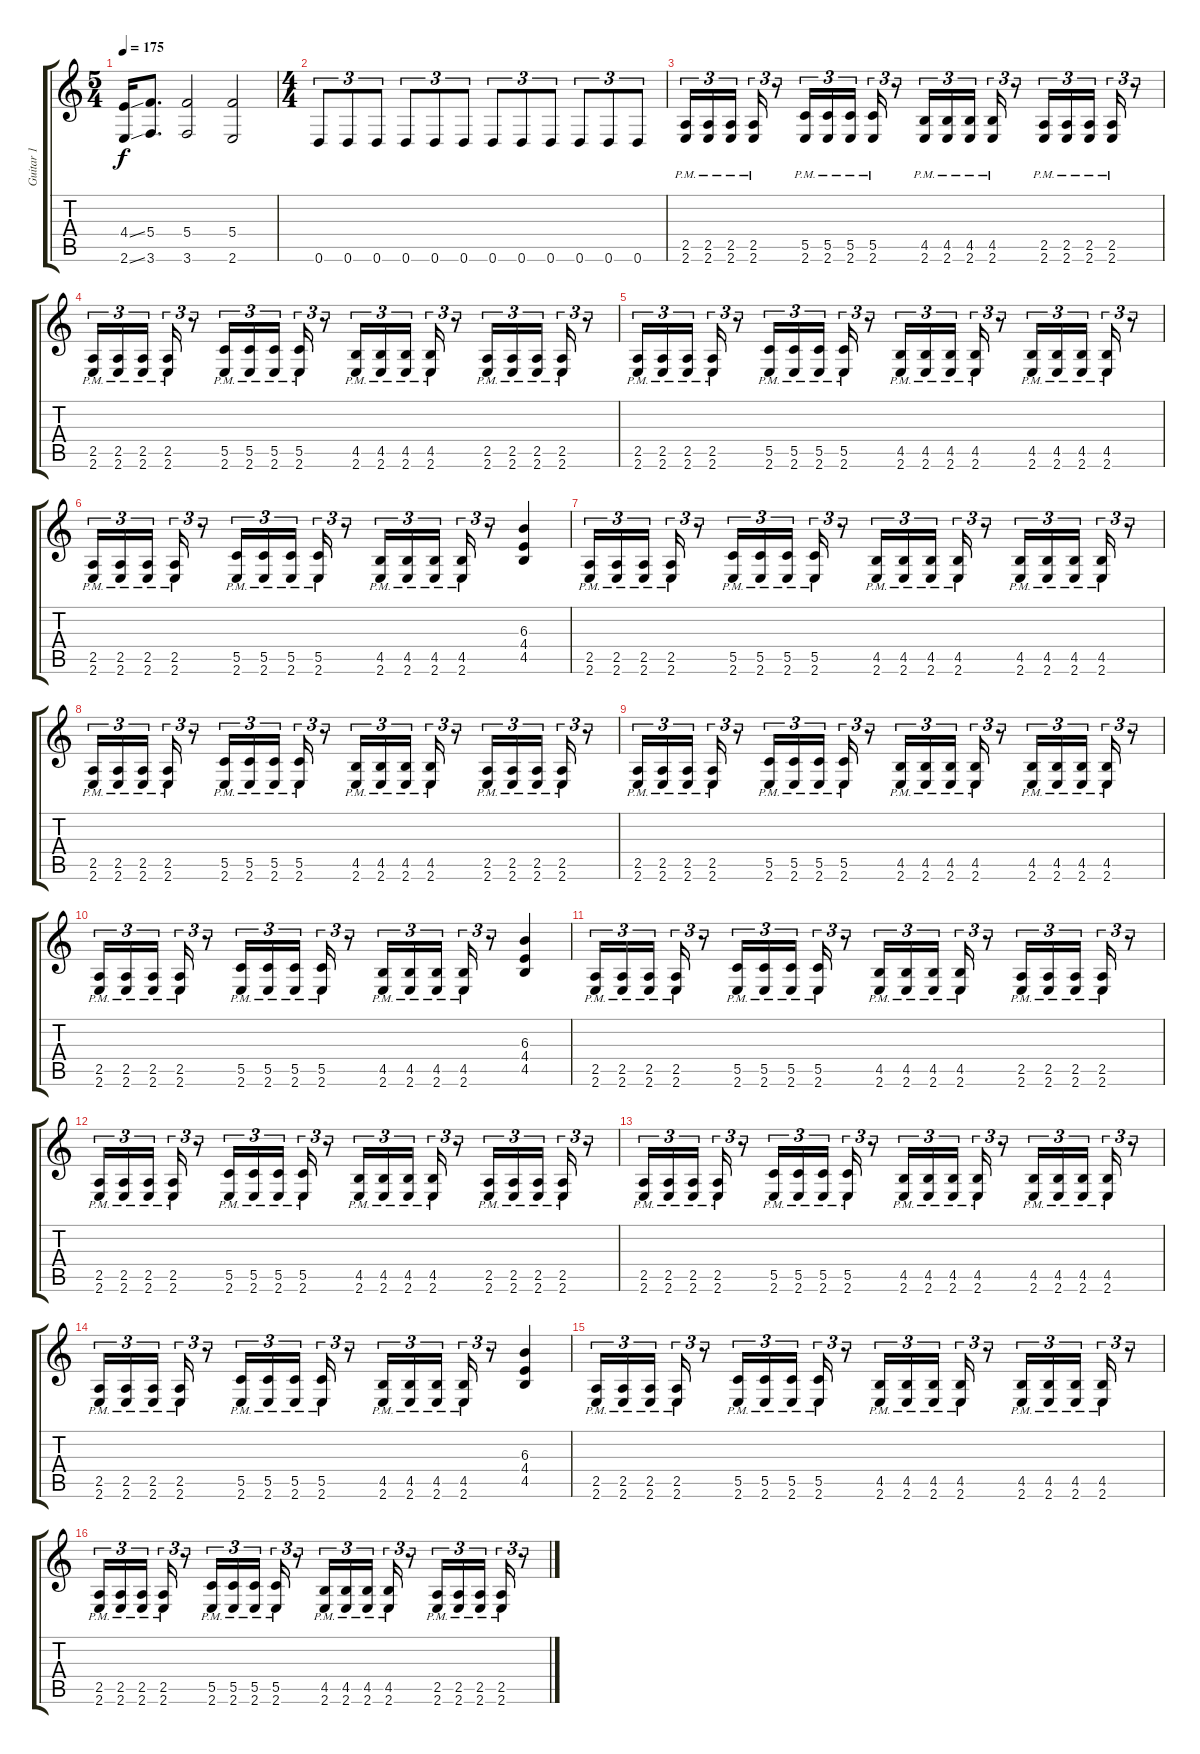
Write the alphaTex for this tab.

\track ("Guitar 1" "Guitar 1") {instrument distortionguitar}
\staff {score tabs}
\tuning (D4 A3 F3 C3 G2 D2) {hide}
\ts (5 4)
\tempo 175
\clef g2
\ks c
(4.4{ss} 2.6{ss}).16{dy f} (5.4 3.6).8{d} (5.4 3.6).2 (5.4 2.6).2 |
\ts (4 4)
0.6.8{tu (3 2)} 0.6.8{tu (3 2)} 0.6.8{tu (3 2)} 0.6.8{tu (3 2)} 0.6.8{tu (3 2)} 0.6.8{tu (3 2)} 0.6.8{tu (3 2)} 0.6.8{tu (3 2)} 0.6.8{tu (3 2)} 0.6.8{tu (3 2)} 0.6.8{tu (3 2)} 0.6.8{tu (3 2)} |
(2.5{pm} 2.6{pm}).16{tu (3 2) volume 16} (2.5{pm} 2.6{pm}).16{tu (3 2)} (2.5{pm} 2.6{pm}).16{tu (3 2) beam splitsecondary} (2.5{pm} 2.6{pm}).16{tu (3 2)} r.8{tu (3 2)} (5.5{pm} 2.6{pm}).16{tu (3 2)} (5.5{pm} 2.6{pm}).16{tu (3 2)} (5.5{pm} 2.6{pm}).16{tu (3 2) beam splitsecondary} (5.5{pm} 2.6{pm}).16{tu (3 2)} r.8{tu (3 2)} (4.5{pm} 2.6{pm}).16{tu (3 2)} (4.5{pm} 2.6{pm}).16{tu (3 2)} (4.5{pm} 2.6{pm}).16{tu (3 2) beam splitsecondary} (4.5{pm} 2.6{pm}).16{tu (3 2)} r.8{tu (3 2)} (2.5{pm} 2.6{pm}).16{tu (3 2)} (2.5{pm} 2.6{pm}).16{tu (3 2)} (2.5{pm} 2.6{pm}).16{tu (3 2) beam splitsecondary} (2.5{pm} 2.6{pm}).16{tu (3 2)} r.8{tu (3 2)} |
(2.5{pm} 2.6{pm}).16{tu (3 2)} (2.5{pm} 2.6{pm}).16{tu (3 2)} (2.5{pm} 2.6{pm}).16{tu (3 2) beam splitsecondary} (2.5{pm} 2.6{pm}).16{tu (3 2)} r.8{tu (3 2)} (5.5{pm} 2.6{pm}).16{tu (3 2)} (5.5{pm} 2.6{pm}).16{tu (3 2)} (5.5{pm} 2.6{pm}).16{tu (3 2) beam splitsecondary} (5.5{pm} 2.6{pm}).16{tu (3 2)} r.8{tu (3 2)} (4.5{pm} 2.6{pm}).16{tu (3 2)} (4.5{pm} 2.6{pm}).16{tu (3 2)} (4.5{pm} 2.6{pm}).16{tu (3 2) beam splitsecondary} (4.5{pm} 2.6{pm}).16{tu (3 2)} r.8{tu (3 2)} (2.5{pm} 2.6{pm}).16{tu (3 2)} (2.5{pm} 2.6{pm}).16{tu (3 2)} (2.5{pm} 2.6{pm}).16{tu (3 2) beam splitsecondary} (2.5{pm} 2.6{pm}).16{tu (3 2)} r.8{tu (3 2)} |
(2.5{pm} 2.6{pm}).16{tu (3 2)} (2.5{pm} 2.6{pm}).16{tu (3 2)} (2.5{pm} 2.6{pm}).16{tu (3 2) beam splitsecondary} (2.5{pm} 2.6{pm}).16{tu (3 2)} r.8{tu (3 2)} (5.5{pm} 2.6{pm}).16{tu (3 2)} (5.5{pm} 2.6{pm}).16{tu (3 2)} (5.5{pm} 2.6{pm}).16{tu (3 2) beam splitsecondary} (5.5{pm} 2.6{pm}).16{tu (3 2)} r.8{tu (3 2)} (4.5{pm} 2.6{pm}).16{tu (3 2)} (4.5{pm} 2.6{pm}).16{tu (3 2)} (4.5{pm} 2.6{pm}).16{tu (3 2) beam splitsecondary} (4.5{pm} 2.6{pm}).16{tu (3 2)} r.8{tu (3 2)} (4.5{pm} 2.6{pm}).16{tu (3 2)} (4.5{pm} 2.6{pm}).16{tu (3 2)} (4.5{pm} 2.6{pm}).16{tu (3 2) beam splitsecondary} (4.5{pm} 2.6{pm}).16{tu (3 2)} r.8{tu (3 2)} |
(2.5{pm} 2.6{pm}).16{tu (3 2)} (2.5{pm} 2.6{pm}).16{tu (3 2)} (2.5{pm} 2.6{pm}).16{tu (3 2) beam splitsecondary} (2.5{pm} 2.6{pm}).16{tu (3 2)} r.8{tu (3 2)} (5.5{pm} 2.6{pm}).16{tu (3 2)} (5.5{pm} 2.6{pm}).16{tu (3 2)} (5.5{pm} 2.6{pm}).16{tu (3 2) beam splitsecondary} (5.5{pm} 2.6{pm}).16{tu (3 2)} r.8{tu (3 2)} (4.5{pm} 2.6{pm}).16{tu (3 2)} (4.5{pm} 2.6{pm}).16{tu (3 2)} (4.5{pm} 2.6{pm}).16{tu (3 2) beam splitsecondary} (4.5{pm} 2.6{pm}).16{tu (3 2)} r.8{tu (3 2)} (6.3 4.4 4.5).4 |
(2.5{pm} 2.6{pm}).16{tu (3 2)} (2.5{pm} 2.6{pm}).16{tu (3 2)} (2.5{pm} 2.6{pm}).16{tu (3 2) beam splitsecondary} (2.5{pm} 2.6{pm}).16{tu (3 2)} r.8{tu (3 2)} (5.5{pm} 2.6{pm}).16{tu (3 2)} (5.5{pm} 2.6{pm}).16{tu (3 2)} (5.5{pm} 2.6{pm}).16{tu (3 2) beam splitsecondary} (5.5{pm} 2.6{pm}).16{tu (3 2)} r.8{tu (3 2)} (4.5{pm} 2.6{pm}).16{tu (3 2)} (4.5{pm} 2.6{pm}).16{tu (3 2)} (4.5{pm} 2.6{pm}).16{tu (3 2) beam splitsecondary} (4.5{pm} 2.6{pm}).16{tu (3 2)} r.8{tu (3 2)} (4.5{pm} 2.6{pm}).16{tu (3 2)} (4.5{pm} 2.6{pm}).16{tu (3 2)} (4.5{pm} 2.6{pm}).16{tu (3 2) beam splitsecondary} (4.5{pm} 2.6{pm}).16{tu (3 2)} r.8{tu (3 2)} |
(2.5{pm} 2.6{pm}).16{tu (3 2)} (2.5{pm} 2.6{pm}).16{tu (3 2)} (2.5{pm} 2.6{pm}).16{tu (3 2) beam splitsecondary} (2.5{pm} 2.6{pm}).16{tu (3 2)} r.8{tu (3 2)} (5.5{pm} 2.6{pm}).16{tu (3 2)} (5.5{pm} 2.6{pm}).16{tu (3 2)} (5.5{pm} 2.6{pm}).16{tu (3 2) beam splitsecondary} (5.5{pm} 2.6{pm}).16{tu (3 2)} r.8{tu (3 2)} (4.5{pm} 2.6{pm}).16{tu (3 2)} (4.5{pm} 2.6{pm}).16{tu (3 2)} (4.5{pm} 2.6{pm}).16{tu (3 2) beam splitsecondary} (4.5{pm} 2.6{pm}).16{tu (3 2)} r.8{tu (3 2)} (2.5{pm} 2.6{pm}).16{tu (3 2)} (2.5{pm} 2.6{pm}).16{tu (3 2)} (2.5{pm} 2.6{pm}).16{tu (3 2) beam splitsecondary} (2.5{pm} 2.6{pm}).16{tu (3 2)} r.8{tu (3 2)} |
(2.5{pm} 2.6{pm}).16{tu (3 2)} (2.5{pm} 2.6{pm}).16{tu (3 2)} (2.5{pm} 2.6{pm}).16{tu (3 2) beam splitsecondary} (2.5{pm} 2.6{pm}).16{tu (3 2)} r.8{tu (3 2)} (5.5{pm} 2.6{pm}).16{tu (3 2)} (5.5{pm} 2.6{pm}).16{tu (3 2)} (5.5{pm} 2.6{pm}).16{tu (3 2) beam splitsecondary} (5.5{pm} 2.6{pm}).16{tu (3 2)} r.8{tu (3 2)} (4.5{pm} 2.6{pm}).16{tu (3 2)} (4.5{pm} 2.6{pm}).16{tu (3 2)} (4.5{pm} 2.6{pm}).16{tu (3 2) beam splitsecondary} (4.5{pm} 2.6{pm}).16{tu (3 2)} r.8{tu (3 2)} (4.5{pm} 2.6{pm}).16{tu (3 2)} (4.5{pm} 2.6{pm}).16{tu (3 2)} (4.5{pm} 2.6{pm}).16{tu (3 2) beam splitsecondary} (4.5{pm} 2.6{pm}).16{tu (3 2)} r.8{tu (3 2)} |
(2.5{pm} 2.6{pm}).16{tu (3 2)} (2.5{pm} 2.6{pm}).16{tu (3 2)} (2.5{pm} 2.6{pm}).16{tu (3 2) beam splitsecondary} (2.5{pm} 2.6{pm}).16{tu (3 2)} r.8{tu (3 2)} (5.5{pm} 2.6{pm}).16{tu (3 2)} (5.5{pm} 2.6{pm}).16{tu (3 2)} (5.5{pm} 2.6{pm}).16{tu (3 2) beam splitsecondary} (5.5{pm} 2.6{pm}).16{tu (3 2)} r.8{tu (3 2)} (4.5{pm} 2.6{pm}).16{tu (3 2)} (4.5{pm} 2.6{pm}).16{tu (3 2)} (4.5{pm} 2.6{pm}).16{tu (3 2) beam splitsecondary} (4.5{pm} 2.6{pm}).16{tu (3 2)} r.8{tu (3 2)} (6.3 4.4 4.5).4 |
(2.5{pm} 2.6{pm}).16{tu (3 2)} (2.5{pm} 2.6{pm}).16{tu (3 2)} (2.5{pm} 2.6{pm}).16{tu (3 2) beam splitsecondary} (2.5{pm} 2.6{pm}).16{tu (3 2)} r.8{tu (3 2)} (5.5{pm} 2.6{pm}).16{tu (3 2)} (5.5{pm} 2.6{pm}).16{tu (3 2)} (5.5{pm} 2.6{pm}).16{tu (3 2) beam splitsecondary} (5.5{pm} 2.6{pm}).16{tu (3 2)} r.8{tu (3 2)} (4.5{pm} 2.6{pm}).16{tu (3 2)} (4.5{pm} 2.6{pm}).16{tu (3 2)} (4.5{pm} 2.6{pm}).16{tu (3 2) beam splitsecondary} (4.5{pm} 2.6{pm}).16{tu (3 2)} r.8{tu (3 2)} (2.5{pm} 2.6{pm}).16{tu (3 2)} (2.5{pm} 2.6{pm}).16{tu (3 2)} (2.5{pm} 2.6{pm}).16{tu (3 2) beam splitsecondary} (2.5{pm} 2.6{pm}).16{tu (3 2)} r.8{tu (3 2)} |
(2.5{pm} 2.6{pm}).16{tu (3 2)} (2.5{pm} 2.6{pm}).16{tu (3 2)} (2.5{pm} 2.6{pm}).16{tu (3 2) beam splitsecondary} (2.5{pm} 2.6{pm}).16{tu (3 2)} r.8{tu (3 2)} (5.5{pm} 2.6{pm}).16{tu (3 2)} (5.5{pm} 2.6{pm}).16{tu (3 2)} (5.5{pm} 2.6{pm}).16{tu (3 2) beam splitsecondary} (5.5{pm} 2.6{pm}).16{tu (3 2)} r.8{tu (3 2)} (4.5{pm} 2.6{pm}).16{tu (3 2)} (4.5{pm} 2.6{pm}).16{tu (3 2)} (4.5{pm} 2.6{pm}).16{tu (3 2) beam splitsecondary} (4.5{pm} 2.6{pm}).16{tu (3 2)} r.8{tu (3 2)} (2.5{pm} 2.6{pm}).16{tu (3 2)} (2.5{pm} 2.6{pm}).16{tu (3 2)} (2.5{pm} 2.6{pm}).16{tu (3 2) beam splitsecondary} (2.5{pm} 2.6{pm}).16{tu (3 2)} r.8{tu (3 2)} |
(2.5{pm} 2.6{pm}).16{tu (3 2)} (2.5{pm} 2.6{pm}).16{tu (3 2)} (2.5{pm} 2.6{pm}).16{tu (3 2) beam splitsecondary} (2.5{pm} 2.6{pm}).16{tu (3 2)} r.8{tu (3 2)} (5.5{pm} 2.6{pm}).16{tu (3 2)} (5.5{pm} 2.6{pm}).16{tu (3 2)} (5.5{pm} 2.6{pm}).16{tu (3 2) beam splitsecondary} (5.5{pm} 2.6{pm}).16{tu (3 2)} r.8{tu (3 2)} (4.5{pm} 2.6{pm}).16{tu (3 2)} (4.5{pm} 2.6{pm}).16{tu (3 2)} (4.5{pm} 2.6{pm}).16{tu (3 2) beam splitsecondary} (4.5{pm} 2.6{pm}).16{tu (3 2)} r.8{tu (3 2)} (4.5{pm} 2.6{pm}).16{tu (3 2)} (4.5{pm} 2.6{pm}).16{tu (3 2)} (4.5{pm} 2.6{pm}).16{tu (3 2) beam splitsecondary} (4.5{pm} 2.6{pm}).16{tu (3 2)} r.8{tu (3 2)} |
(2.5{pm} 2.6{pm}).16{tu (3 2)} (2.5{pm} 2.6{pm}).16{tu (3 2)} (2.5{pm} 2.6{pm}).16{tu (3 2) beam splitsecondary} (2.5{pm} 2.6{pm}).16{tu (3 2)} r.8{tu (3 2)} (5.5{pm} 2.6{pm}).16{tu (3 2)} (5.5{pm} 2.6{pm}).16{tu (3 2)} (5.5{pm} 2.6{pm}).16{tu (3 2) beam splitsecondary} (5.5{pm} 2.6{pm}).16{tu (3 2)} r.8{tu (3 2)} (4.5{pm} 2.6{pm}).16{tu (3 2)} (4.5{pm} 2.6{pm}).16{tu (3 2)} (4.5{pm} 2.6{pm}).16{tu (3 2) beam splitsecondary} (4.5{pm} 2.6{pm}).16{tu (3 2)} r.8{tu (3 2)} (6.3 4.4 4.5).4 |
(2.5{pm} 2.6{pm}).16{tu (3 2)} (2.5{pm} 2.6{pm}).16{tu (3 2)} (2.5{pm} 2.6{pm}).16{tu (3 2) beam splitsecondary} (2.5{pm} 2.6{pm}).16{tu (3 2)} r.8{tu (3 2)} (5.5{pm} 2.6{pm}).16{tu (3 2)} (5.5{pm} 2.6{pm}).16{tu (3 2)} (5.5{pm} 2.6{pm}).16{tu (3 2) beam splitsecondary} (5.5{pm} 2.6{pm}).16{tu (3 2)} r.8{tu (3 2)} (4.5{pm} 2.6{pm}).16{tu (3 2)} (4.5{pm} 2.6{pm}).16{tu (3 2)} (4.5{pm} 2.6{pm}).16{tu (3 2) beam splitsecondary} (4.5{pm} 2.6{pm}).16{tu (3 2)} r.8{tu (3 2)} (4.5{pm} 2.6{pm}).16{tu (3 2)} (4.5{pm} 2.6{pm}).16{tu (3 2)} (4.5{pm} 2.6{pm}).16{tu (3 2) beam splitsecondary} (4.5{pm} 2.6{pm}).16{tu (3 2)} r.8{tu (3 2)} |
(2.5{pm} 2.6{pm}).16{tu (3 2)} (2.5{pm} 2.6{pm}).16{tu (3 2)} (2.5{pm} 2.6{pm}).16{tu (3 2) beam splitsecondary} (2.5{pm} 2.6{pm}).16{tu (3 2)} r.8{tu (3 2)} (5.5{pm} 2.6{pm}).16{tu (3 2)} (5.5{pm} 2.6{pm}).16{tu (3 2)} (5.5{pm} 2.6{pm}).16{tu (3 2) beam splitsecondary} (5.5{pm} 2.6{pm}).16{tu (3 2)} r.8{tu (3 2)} (4.5{pm} 2.6{pm}).16{tu (3 2)} (4.5{pm} 2.6{pm}).16{tu (3 2)} (4.5{pm} 2.6{pm}).16{tu (3 2) beam splitsecondary} (4.5{pm} 2.6{pm}).16{tu (3 2)} r.8{tu (3 2)} (2.5{pm} 2.6{pm}).16{tu (3 2)} (2.5{pm} 2.6{pm}).16{tu (3 2)} (2.5{pm} 2.6{pm}).16{tu (3 2) beam splitsecondary} (2.5{pm} 2.6{pm}).16{tu (3 2)} r.8{tu (3 2)}
